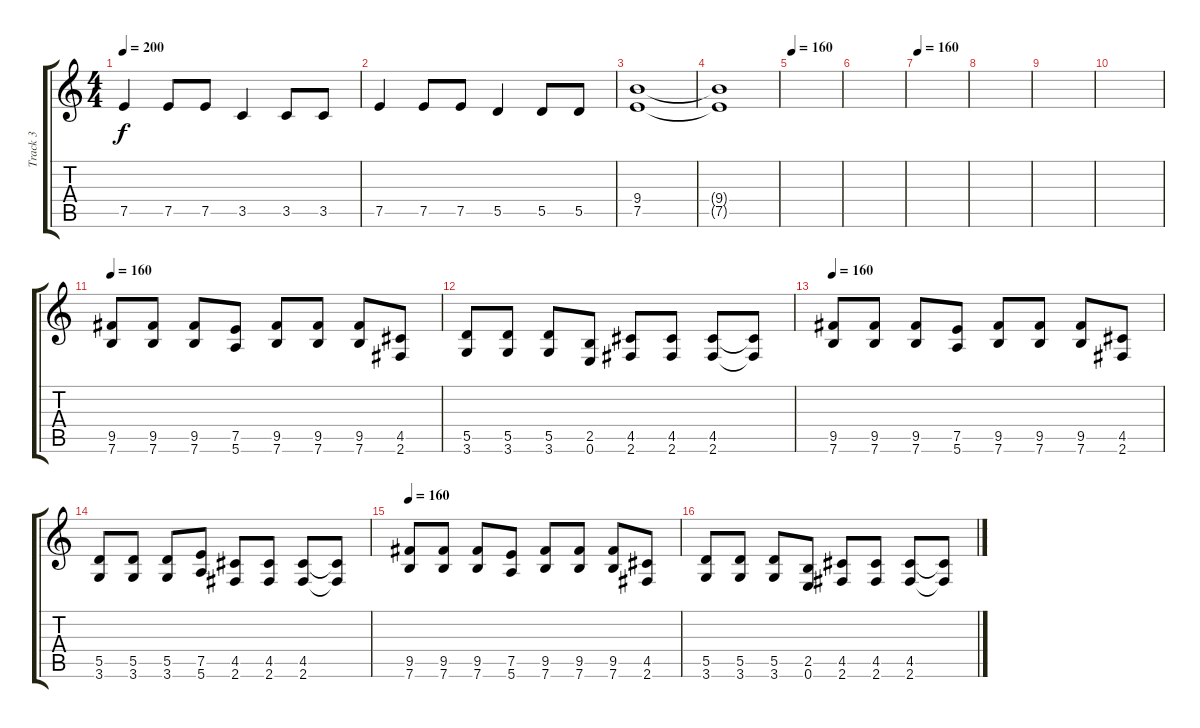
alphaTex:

\track ("Track 3" "Track 3") {instrument overdrivenguitar}
\staff {score tabs}
\tuning (E4 B3 G3 D3 A2 E2) {hide}
\ts (4 4)
\tempo 200
\clef g2
\ks c
7.5.4{dy f} 7.5.8 7.5.8 3.5.4 3.5.8 3.5.8 |
7.5.4 7.5.8 7.5.8 5.5.4 5.5.8 5.5.8 |
(9.4 7.5).1 |
(9.4{t} 7.5{t}).1 |
\tempo 160
|
|
\tempo 160
|
|
|
|
\tempo 160
(9.5 7.6).8 (9.5 7.6).8 (9.5 7.6).8 (7.5 5.6).8 (9.5 7.6).8 (9.5 7.6).8 (9.5 7.6).8 (4.5 2.6).8 |
(5.5 3.6).8 (5.5 3.6).8 (5.5 3.6).8 (2.5 0.6).8 (4.5 2.6).8 (4.5 2.6).8 (4.5 2.6).8 (4.5{t} 2.6{t}).8 |
\tempo 160
(9.5 7.6).8 (9.5 7.6).8 (9.5 7.6).8 (7.5 5.6).8 (9.5 7.6).8 (9.5 7.6).8 (9.5 7.6).8 (4.5 2.6).8 |
(5.5 3.6).8 (5.5 3.6).8 (5.5 3.6).8 (7.5 5.6).8 (4.5 2.6).8 (4.5 2.6).8 (4.5 2.6).8 (4.5{t} 2.6{t}).8 |
\tempo 160
(9.5 7.6).8 (9.5 7.6).8 (9.5 7.6).8 (7.5 5.6).8 (9.5 7.6).8 (9.5 7.6).8 (9.5 7.6).8 (4.5 2.6).8 |
(5.5 3.6).8 (5.5 3.6).8 (5.5 3.6).8 (2.5 0.6).8 (4.5 2.6).8 (4.5 2.6).8 (4.5 2.6).8 (4.5{t} 2.6{t}).8
